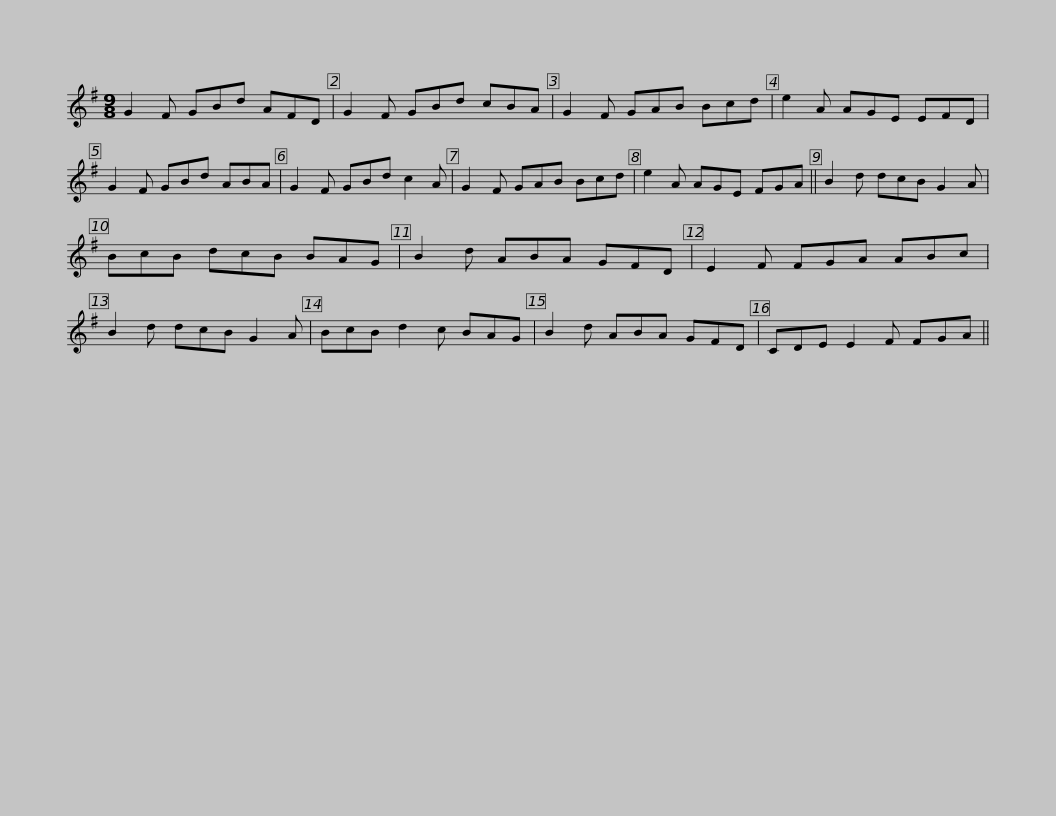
X:1
L:1/8
M:9/8
I:linebreak $
K:G
V:1 treble
V:1
 G2 F GBd AFD | G2 F GBd cBA | G2 F GAB Bcd | e2 A AGE EFD | G2 F GBd ABA |$ %5
 G2 F GBd c2 A | G2 F GAB Bcd | e2 A AGE FGA || B2 d dcB G2 A | BcB dcB BAG |$ %10
 B2 d ABA GFD | E2 F FGA ABc | B2 d dcB G2 A | BcB d2 c BAG | B2 d ABA GFD |$ %15
 CDE E2 F FGA || %16
